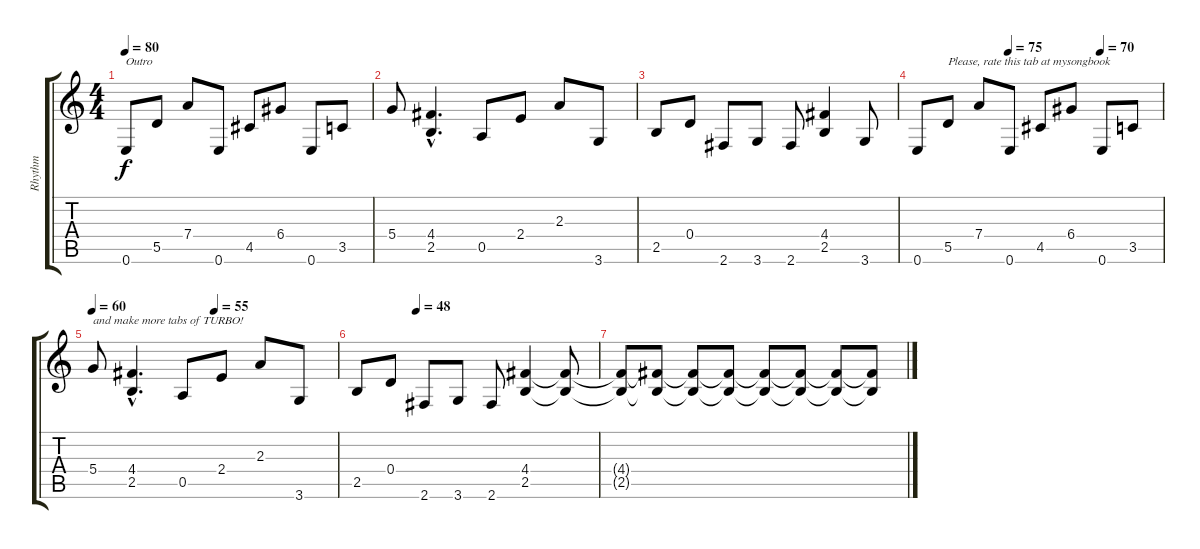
\track ("Rhythm" "Rhythm") {instrument distortionguitar}
\staff {score tabs}
\tuning (E4 B3 G3 D3 A2 E2) {hide}
\ts (4 4)
\tempo 80
\clef g2
\ks c
0.6.8{txt "Outro" dy f} 5.5.8 7.4.8 0.6.8 4.5.8 6.4.8 0.6.8 3.5.8 |
5.4.8 (4.4{hac} 2.5{hac}).4{d} 0.5.8 2.4.8 2.3.8 3.6.8 |
2.5.8 0.4.8 2.6.8 3.6.8 2.6.8 (4.4 2.5).4 3.6.8 |
\tempo (75 0.375)
\tempo (70 0.75)
0.6.8 5.5.8{txt "Please, rate this tab at mysongbook"} 7.4.8 0.6.8 4.5.8 6.4.8 0.6.8 3.5.8 |
\tempo 60
\tempo (55 0.5)
5.4.8{txt "and make more tabs of TURBO!"} (4.4{hac} 2.5{hac}).4{d} 0.5.8 2.4.8 2.3.8 3.6.8 |
\tempo (48 0.25)
2.5.8{txt ""} 0.4.8 2.6.8 3.6.8 2.6.8 (4.4 2.5).4 (4.4{t} 2.5{t}).8 |
(4.4{t} 2.5{t}).8{volume 11} (4.4{t} 2.5{t}).8{volume 10} (4.4{t} 2.5{t}).8{volume 8} (4.4{t} 2.5{t}).8{volume 7} (4.4{t} 2.5{t}).8{volume 4} (4.4{t} 2.5{t}).8{volume 3} (4.4{t} 2.5{t}).8{volume 2} (4.4{t} 2.5{t}).8{volume 0}
